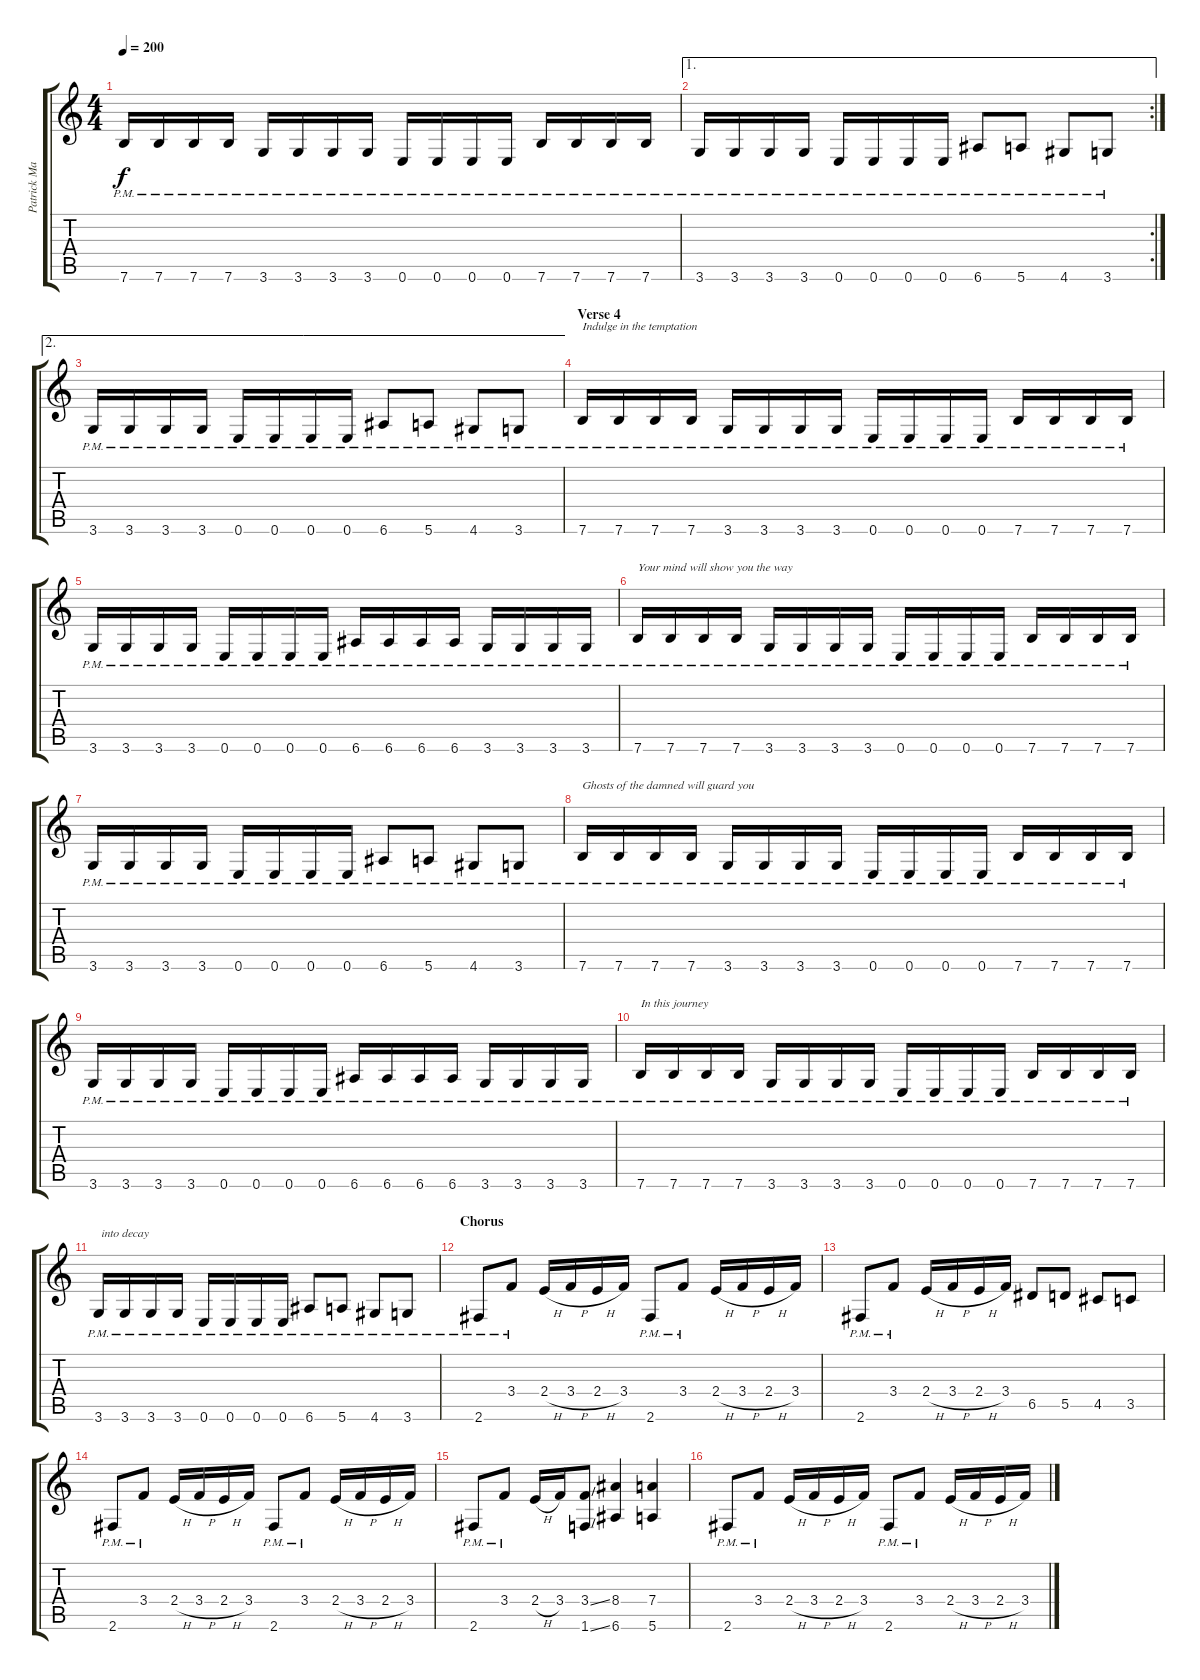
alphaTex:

\track ("Patrick Mameli " "Patrick Ma") {instrument distortionguitar}
\staff {score tabs}
\tuning (E4 B3 G3 D3 A2 E2) {hide}
\ts (4 4)
\tempo 200
\clef g2
\ks c
7.6{pm}.16{dy f} 7.6{pm}.16 7.6{pm}.16 7.6{pm}.16 3.6{pm}.16 3.6{pm}.16 3.6{pm}.16 3.6{pm}.16 0.6{pm}.16 0.6{pm}.16 0.6{pm}.16 0.6{pm}.16 7.6{pm}.16 7.6{pm}.16 7.6{pm}.16 7.6{pm}.16 |
\ae 1
\rc 2
3.6{pm}.16 3.6{pm}.16 3.6{pm}.16 3.6{pm}.16 0.6{pm}.16 0.6{pm}.16 0.6{pm}.16 0.6{pm}.16 6.6{pm}.8 5.6{pm}.8 4.6{pm}.8 3.6{pm}.8 |
\ae 2
3.6{pm}.16 3.6{pm}.16 3.6{pm}.16 3.6{pm}.16 0.6{pm}.16 0.6{pm}.16 0.6{pm}.16 0.6{pm}.16 6.6{pm}.8 5.6{pm}.8 4.6{pm}.8 3.6{pm}.8 |
\section ("" "Verse 4")
7.6{pm}.16{txt "Indulge in the temptation"} 7.6{pm}.16 7.6{pm}.16 7.6{pm}.16 3.6{pm}.16 3.6{pm}.16 3.6{pm}.16 3.6{pm}.16 0.6{pm}.16 0.6{pm}.16 0.6{pm}.16 0.6{pm}.16 7.6{pm}.16 7.6{pm}.16 7.6{pm}.16 7.6{pm}.16 |
3.6{pm}.16 3.6{pm}.16 3.6{pm}.16 3.6{pm}.16 0.6{pm}.16 0.6{pm}.16 0.6{pm}.16 0.6{pm}.16 6.6{pm}.16 6.6{pm}.16 6.6{pm}.16 6.6{pm}.16 3.6{pm}.16 3.6{pm}.16 3.6{pm}.16 3.6{pm}.16 |
7.6{pm}.16{txt "Your mind will show you the way"} 7.6{pm}.16 7.6{pm}.16 7.6{pm}.16 3.6{pm}.16 3.6{pm}.16 3.6{pm}.16 3.6{pm}.16 0.6{pm}.16 0.6{pm}.16 0.6{pm}.16 0.6{pm}.16 7.6{pm}.16 7.6{pm}.16 7.6{pm}.16 7.6{pm}.16 |
3.6{pm}.16 3.6{pm}.16 3.6{pm}.16 3.6{pm}.16 0.6{pm}.16 0.6{pm}.16 0.6{pm}.16 0.6{pm}.16 6.6{pm}.8 5.6{pm}.8 4.6{pm}.8 3.6{pm}.8 |
7.6{pm}.16{txt "Ghosts of the damned will guard you"} 7.6{pm}.16 7.6{pm}.16 7.6{pm}.16 3.6{pm}.16 3.6{pm}.16 3.6{pm}.16 3.6{pm}.16 0.6{pm}.16 0.6{pm}.16 0.6{pm}.16 0.6{pm}.16 7.6{pm}.16 7.6{pm}.16 7.6{pm}.16 7.6{pm}.16 |
3.6{pm}.16 3.6{pm}.16 3.6{pm}.16 3.6{pm}.16 0.6{pm}.16 0.6{pm}.16 0.6{pm}.16 0.6{pm}.16 6.6{pm}.16 6.6{pm}.16 6.6{pm}.16 6.6{pm}.16 3.6{pm}.16 3.6{pm}.16 3.6{pm}.16 3.6{pm}.16 |
7.6{pm}.16{txt "In this journey"} 7.6{pm}.16 7.6{pm}.16 7.6{pm}.16 3.6{pm}.16 3.6{pm}.16 3.6{pm}.16 3.6{pm}.16 0.6{pm}.16 0.6{pm}.16 0.6{pm}.16 0.6{pm}.16 7.6{pm}.16 7.6{pm}.16 7.6{pm}.16 7.6{pm}.16 |
3.6{pm}.16{txt " into decay"} 3.6{pm}.16 3.6{pm}.16 3.6{pm}.16 0.6{pm}.16 0.6{pm}.16 0.6{pm}.16 0.6{pm}.16 6.6{pm}.8 5.6{pm}.8 4.6{pm}.8 3.6{pm}.8 |
\section ("" "Chorus")
2.6{pm}.8 3.4{pm}.8 2.4{h}.16 3.4{h}.16 2.4{h}.16 3.4.16 2.6{pm}.8 3.4{pm}.8 2.4{h}.16 3.4{h}.16 2.4{h}.16 3.4.16 |
2.6{pm}.8 3.4{pm}.8 2.4{h}.16 3.4{h}.16 2.4{h}.16 3.4.16 6.5.8 5.5.8 4.5.8 3.5.8 |
2.6{pm}.8 3.4{pm}.8 2.4{h}.16 3.4{h}.16 2.4{h}.16 3.4.16 2.6{pm}.8 3.4{pm}.8 2.4{h}.16 3.4{h}.16 2.4{h}.16 3.4.16 |
2.6{pm}.8 3.4{pm}.8 2.4{h}.16 3.4.16 (3.4{ss} 1.6{ss}).8 (8.4 6.6).4 (7.4 5.6).4 |
2.6{pm}.8 3.4{pm}.8 2.4{h}.16 3.4{h}.16 2.4{h}.16 3.4.16 2.6{pm}.8 3.4{pm}.8 2.4{h}.16 3.4{h}.16 2.4{h}.16 3.4.16
